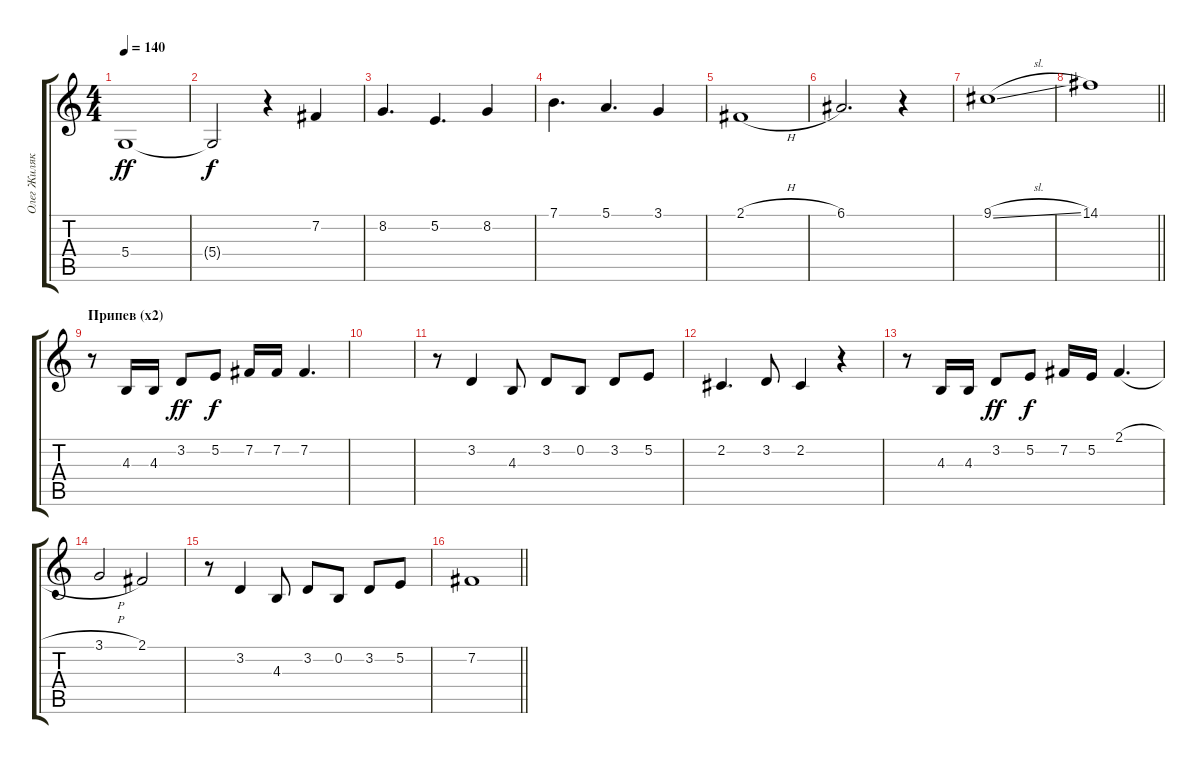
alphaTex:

\track ("Олег Жиляков" "Олег Жиляк") {instrument violin}
\staff {score tabs}
\tuning (E4 B3 G3 D3 A2 E2) {hide}
\ts (4 4)
\tempo 140
\clef g2
\ks c
5.4.1{dy ff} |
5.4{t}.2{dy f} r.4 7.2.4 |
8.2.4{d} 5.2.4{d} 8.2.4 |
7.1.4{d} 5.1.4{d} 3.1.4 |
2.1{h}.1 |
6.1.2{d} r.4 |
9.1{sl}.1 |
\barLineRight lightlight
14.1.1 |
\section ("" "Припев (x2)")
r.8 4.3.16 4.3.16 3.2.8{dy ff} 5.2.8{dy f} 7.2.16 7.2.16 7.2.4{d} |
|
r.8 3.2.4 4.3.8 3.2.8 0.2.8 3.2.8 5.2.8 |
2.2.4{d} 3.2.8 2.2.4 r.4 |
r.8 4.3.16 4.3.16 3.2.8{dy ff} 5.2.8{dy f} 7.2.16 5.2.16 2.1{h}.4{d} |
3.1{h}.2 2.1.2 |
r.8 3.2.4 4.3.8 3.2.8 0.2.8 3.2.8 5.2.8 |
\barLineRight lightlight
7.2.1
